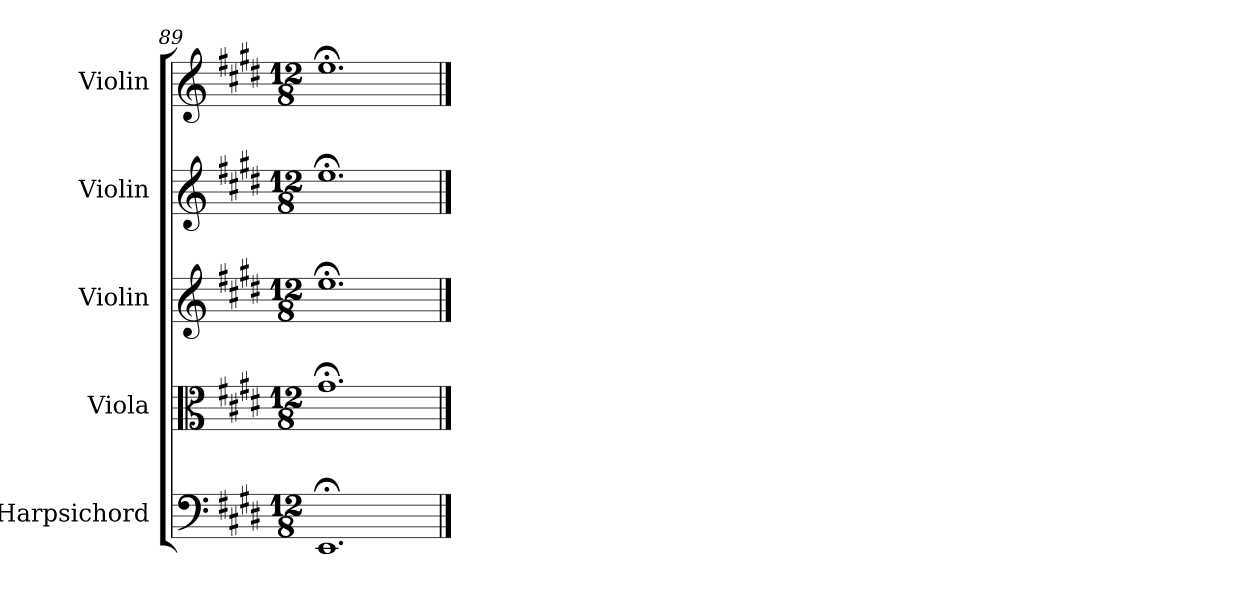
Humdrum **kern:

**kern	**kern	**kern	**kern	**kern
*part5	*part4	*part3	*part2	*part1
*staff5	*staff4	*staff3	*staff2	*staff1
*I"Harpsichord	*I"Viola	*I"Violin	*I"Violin	*I"Violin
*I'Hpschd	*I'Vla	*I'Vln	*I'Vln	*I'Vln
*clefF4	*clefC3	*clefG2	*clefG2	*clefG2
*k[f#c#g#d#]	*k[f#c#g#d#]	*k[f#c#g#d#]	*k[f#c#g#d#]	*k[f#c#g#d#]
*M12/8	*M12/8	*M12/8	*M12/8	*M12/8
=89	=89	=89	=89	=89
1.EE;</	1.g#;<\	1.ee;<\	1.ee;<\	1.ee;<\
==	==	==	==	==
*-	*-	*-	*-	*-
